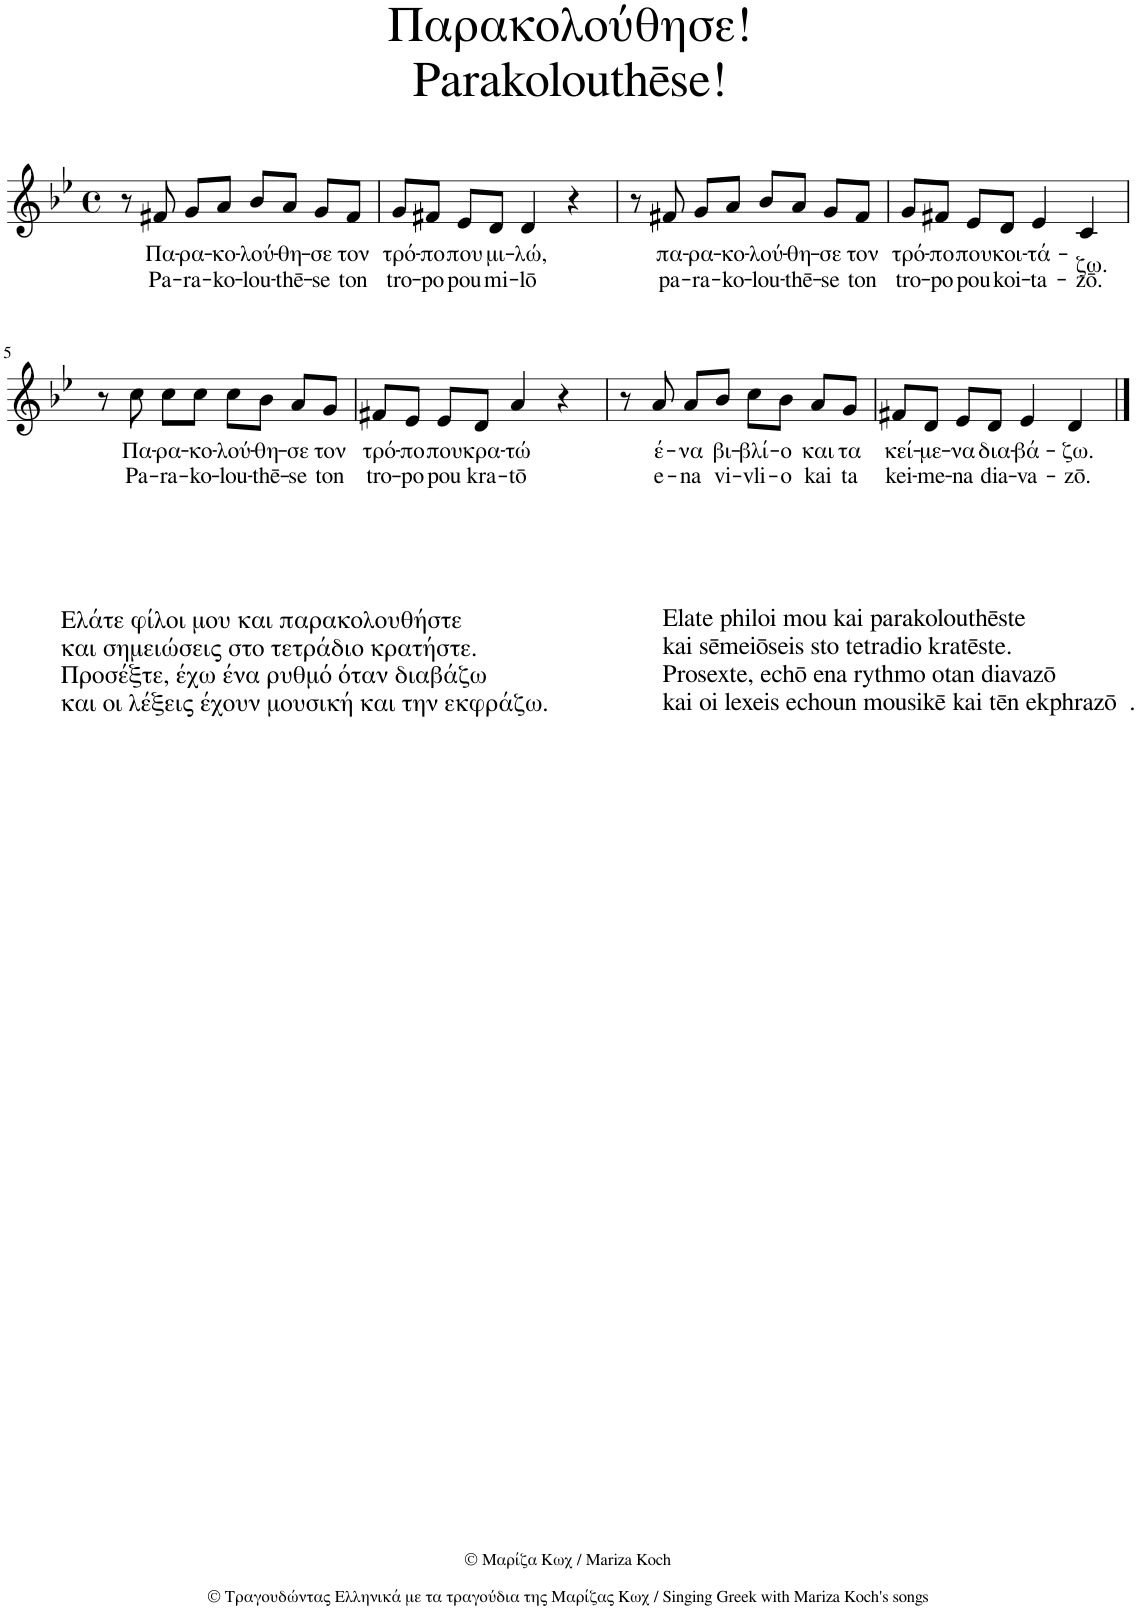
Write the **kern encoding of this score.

**kern	**text	**text
*part1	*part1	*part1
*staff1	*staff1	*staff1
*I"Φωνή	*	*
*clefG2	*	*
*k[b-e-]	*	*
*M4/4	*	*
*met(c)	*	*
=1	=1	=1
8r	.	.
!	!LO:LY:b	!LO:LY:b
8f#X/	Πα-	Pa-
!	!LO:LY:b	!LO:LY:b
8g/L	-ρα-	-ra-
!	!LO:LY:b	!LO:LY:b
8a/J	-κο-	-ko-
!	!LO:LY:b	!LO:LY:b
8b-/L	-λού-	-lou-
!	!LO:LY:b	!LO:LY:b
8a/J	-θη-	-thē-
!	!LO:LY:b	!LO:LY:b
8g/L	-σε	-se
!	!LO:LY:b	!LO:LY:b
8f#/J	τον	ton
=2	=2	=2
!	!LO:LY:b	!LO:LY:b
8g/L	τρό-	tro-
!	!LO:LY:b	!LO:LY:b
8f#X/J	-πο	-po
!	!LO:LY:b	!LO:LY:b
8e-/L	που	pou
!	!LO:LY:b	!LO:LY:b
8d/J	μι-	mi-
!	!LO:LY:b	!LO:LY:b
4d/	-λώ,	-lō
4r	.	.
=3	=3	=3
8r	.	.
!	!LO:LY:b	!LO:LY:b
8f#X/	πα-	pa-
!	!LO:LY:b	!LO:LY:b
8g/L	-ρα-	-ra-
!	!LO:LY:b	!LO:LY:b
8a/J	-κο-	-ko-
!	!LO:LY:b	!LO:LY:b
8b-/L	-λού-	-lou-
!	!LO:LY:b	!LO:LY:b
8a/J	-θη-	-thē-
!	!LO:LY:b	!LO:LY:b
8g/L	-σε	-se
!	!LO:LY:b	!LO:LY:b
8f#/J	τον	ton
=4	=4	=4
!	!LO:LY:b	!LO:LY:b
8g/L	τρό-	tro-
!	!LO:LY:b	!LO:LY:b
8f#X/J	-πο	-po
!	!LO:LY:b	!LO:LY:b
8e-/L	που	pou
!	!LO:LY:b	!LO:LY:b
8d/J	κοι-	koi-
!	!LO:LY:b	!LO:LY:b
4e-/	-τά-	-ta-
!	!LO:LY:b	!LO:LY:b
4c/	-ζω.	-zō.
!!LO:LB:g=z
=5	=5	=5
8r	.	.
!	!LO:LY:b	!LO:LY:b
8cc\	Πα-	Pa-
!	!LO:LY:b	!LO:LY:b
8cc\L	-ρα-	-ra-
!	!LO:LY:b	!LO:LY:b
8cc\J	-κο-	-ko-
!	!LO:LY:b	!LO:LY:b
8cc\L	-λού-	-lou-
!	!LO:LY:b	!LO:LY:b
8b-\J	-θη-	-thē-
!	!LO:LY:b	!LO:LY:b
8a/L	-σε	-se
!	!LO:LY:b	!LO:LY:b
8g/J	τον	ton
=6	=6	=6
!	!LO:LY:b	!LO:LY:b
8f#X/L	τρό-	tro-
!	!LO:LY:b	!LO:LY:b
8e-/J	-πο	-po
!	!LO:LY:b	!LO:LY:b
8e-/L	που	pou
!	!LO:LY:b	!LO:LY:b
8d/J	κρα-	kra-
!	!LO:LY:b	!LO:LY:b
4a/	-τώ	-tō
4r	.	.
=7	=7	=7
8r	.	.
!	!LO:LY:b	!LO:LY:b
8a/	έ-	e-
!	!LO:LY:b	!LO:LY:b
8a/L	-να	-na
!	!LO:LY:b	!LO:LY:b
8b-/J	βι-	vi-
!	!LO:LY:b	!LO:LY:b
8cc\L	-βλί-	-vli-
!	!LO:LY:b	!LO:LY:b
8b-\J	-ο	-o
!	!LO:LY:b	!LO:LY:b
8a/L	και	kai
!	!LO:LY:b	!LO:LY:b
8g/J	τα	ta
=8	=8	=8
!	!LO:LY:b	!LO:LY:b
8f#X/L	κεί-	kei-
!	!LO:LY:b	!LO:LY:b
8d/J	-με-	-me-
!	!LO:LY:b	!LO:LY:b
8e-/L	-να	-na
!	!LO:LY:b	!LO:LY:b
8d/J	δια-	dia-
!	!LO:LY:b	!LO:LY:b
4e-/	-βά-	-va-
!LO:TX:b:t=Elate philoi mou kai parakolouthēste	!	!
!LO:TX:b:t=kai sēmeiōseis sto tetradio kratēste.	!	!
!LO:TX:b:t=Prosexte, echō ena rythmo otan diavazō	!	!
!LO:TX:b:t=kai oi lexeis echoun mousikē kai tēn ekphrazō  .	!	!
!LO:TX:b:t=Ελάτε φίλοι μου και παρακολουθήστε	!	!
!LO:TX:b:t=και σημειώσεις στο τετράδιο κρατήστε.	!	!
!LO:TX:b:t=Προσέξτε, έχω ένα ρυθμό όταν διαβάζω	!	!
!LO:TX:b:t=και οι λέξεις έχουν μουσική και την εκφράζω.	!	!
!	!LO:LY:b	!LO:LY:b
4d/	-ζω.	-zō.
==	==	==
*-	*-	*-
